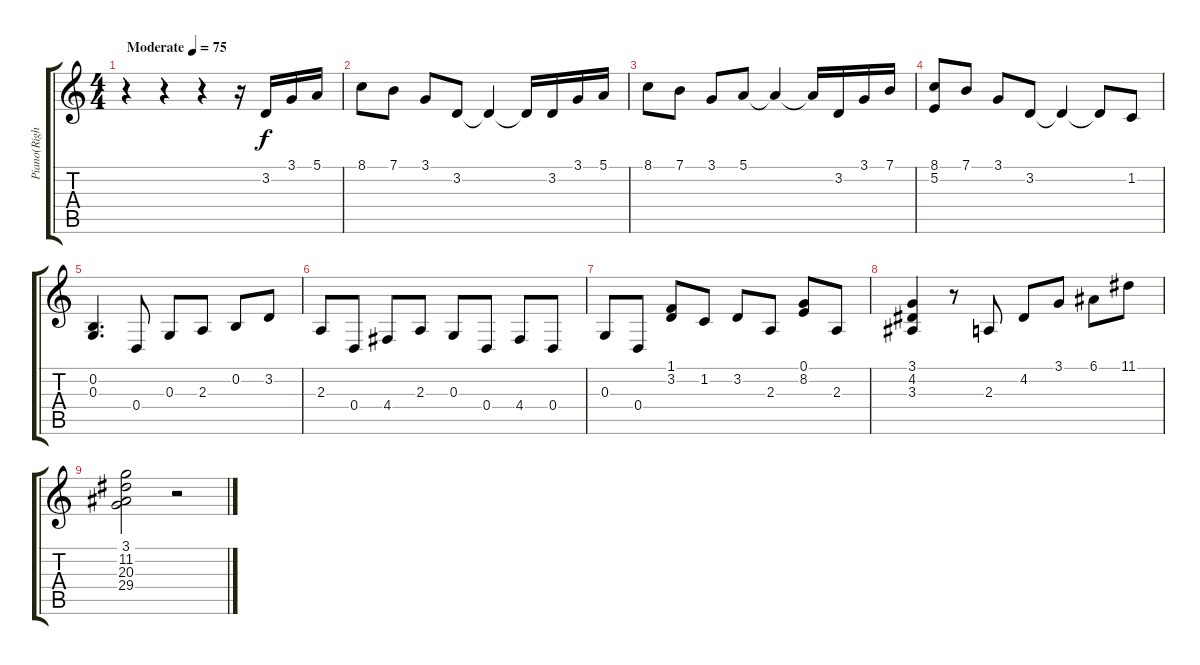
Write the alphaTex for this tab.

\track ("Piano(Right)" "Piano(Righ") {instrument acousticgrandpiano}
\staff {score tabs}
\tuning (E4 B3 G3 D3 A2 E2) {hide}
\ts (4 4)
\tempo (75 "Moderate")
\clef g2
\ks c
r.4{dy f instrument acousticgrandpiano} r.4 r.4 r.16 3.2.16 3.1.16 5.1.16 |
8.1.8 7.1.8 3.1.8 3.2.8 3.2{t}.4 3.2{t}.16 3.2.16 3.1.16 5.1.16 |
8.1.8 7.1.8 3.1.8 5.1.8 5.1{t}.4 5.1{t}.16 3.2.16 3.1.16 7.1.16 |
(8.1 5.2).8 7.1.8 3.1.8 3.2.8 3.2{t}.4 3.2{t}.8 1.2.8 |
(0.2 0.3).4{d} 0.4.8 0.3.8 2.3.8 0.2.8 3.2.8 |
2.3.8 0.4.8 4.4.8 2.3.8 0.3.8 0.4.8 4.4.8 0.4.8 |
0.3.8 0.4.8 (1.1 3.2).8 1.2.8 3.2.8 2.3.8 (0.1 8.2).8 2.3.8 |
(3.1 4.2 3.3).4 r.8 2.3.8 4.2.8 3.1.8 6.1.8 11.1.8 |
(3.1 11.2 20.3 29.4).2 r.2
